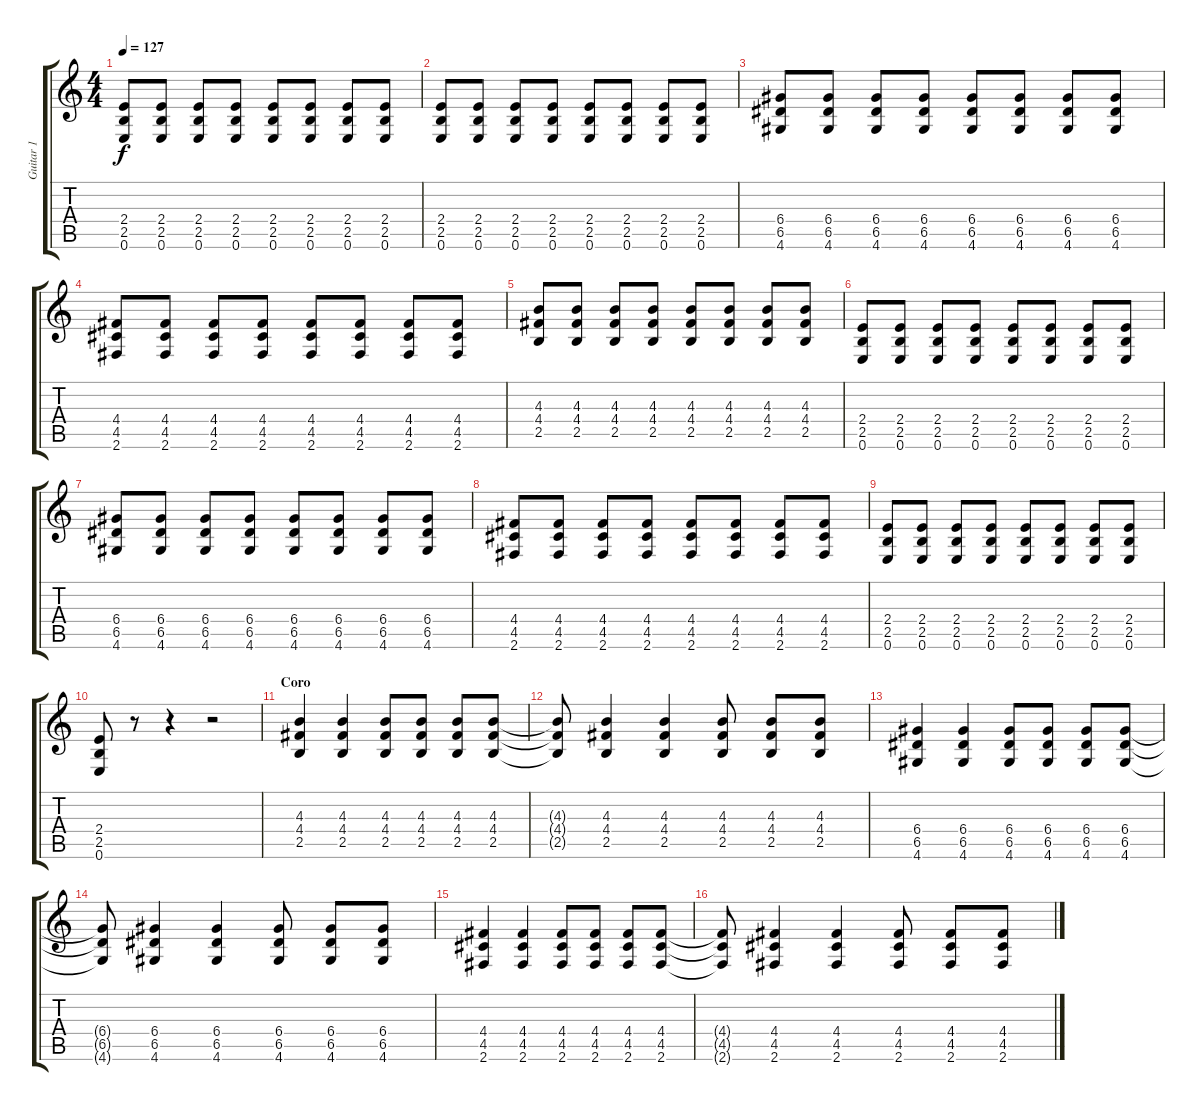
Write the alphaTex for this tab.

\track ("Guitar 1" "Guitar 1") {instrument distortionguitar}
\staff {score tabs}
\tuning (E4 B3 G3 D3 A2 E2) {hide}
\ts (4 4)
\tempo 127
\clef g2
\ks c
(2.4 2.5 0.6).8{dy f} (2.4 2.5 0.6).8 (2.4 2.5 0.6).8 (2.4 2.5 0.6).8 (2.4 2.5 0.6).8 (2.4 2.5 0.6).8 (2.4 2.5 0.6).8 (2.4 2.5 0.6).8 |
(2.4 2.5 0.6).8 (2.4 2.5 0.6).8 (2.4 2.5 0.6).8 (2.4 2.5 0.6).8 (2.4 2.5 0.6).8 (2.4 2.5 0.6).8 (2.4 2.5 0.6).8 (2.4 2.5 0.6).8 |
(6.4 6.5 4.6).8 (6.4 6.5 4.6).8 (6.4 6.5 4.6).8 (6.4 6.5 4.6).8 (6.4 6.5 4.6).8 (6.4 6.5 4.6).8 (6.4 6.5 4.6).8 (6.4 6.5 4.6).8 |
(4.4 4.5 2.6).8 (4.4 4.5 2.6).8 (4.4 4.5 2.6).8 (4.4 4.5 2.6).8 (4.4 4.5 2.6).8 (4.4 4.5 2.6).8 (4.4 4.5 2.6).8 (4.4 4.5 2.6).8 |
(4.3 4.4 2.5).8 (4.3 4.4 2.5).8 (4.3 4.4 2.5).8 (4.3 4.4 2.5).8 (4.3 4.4 2.5).8 (4.3 4.4 2.5).8 (4.3 4.4 2.5).8 (4.3 4.4 2.5).8 |
(2.4 2.5 0.6).8 (2.4 2.5 0.6).8 (2.4 2.5 0.6).8 (2.4 2.5 0.6).8 (2.4 2.5 0.6).8 (2.4 2.5 0.6).8 (2.4 2.5 0.6).8 (2.4 2.5 0.6).8 |
(6.4 6.5 4.6).8 (6.4 6.5 4.6).8 (6.4 6.5 4.6).8 (6.4 6.5 4.6).8 (6.4 6.5 4.6).8 (6.4 6.5 4.6).8 (6.4 6.5 4.6).8 (6.4 6.5 4.6).8 |
(4.4 4.5 2.6).8 (4.4 4.5 2.6).8 (4.4 4.5 2.6).8 (4.4 4.5 2.6).8 (4.4 4.5 2.6).8 (4.4 4.5 2.6).8 (4.4 4.5 2.6).8 (4.4 4.5 2.6).8 |
(2.4 2.5 0.6).8 (2.4 2.5 0.6).8 (2.4 2.5 0.6).8 (2.4 2.5 0.6).8 (2.4 2.5 0.6).8 (2.4 2.5 0.6).8 (2.4 2.5 0.6).8 (2.4 2.5 0.6).8 |
(2.4 2.5 0.6).8 r.8 r.4 r.2 |
\section ("" "Coro")
(4.3 4.4 2.5).4 (4.3 4.4 2.5).4 (4.3 4.4 2.5).8 (4.3 4.4 2.5).8 (4.3 4.4 2.5).8 (4.3 4.4 2.5).8 |
(4.3{t} 4.4{t} 2.5{t}).8 (4.3 4.4 2.5).4 (4.3 4.4 2.5).4 (4.3 4.4 2.5).8 (4.3 4.4 2.5).8 (4.3 4.4 2.5).8 |
(6.4 6.5 4.6).4 (6.4 6.5 4.6).4 (6.4 6.5 4.6).8 (6.4 6.5 4.6).8 (6.4 6.5 4.6).8 (6.4 6.5 4.6).8 |
(6.4{t} 6.5{t} 4.6{t}).8 (6.4 6.5 4.6).4 (6.4 6.5 4.6).4 (6.4 6.5 4.6).8 (6.4 6.5 4.6).8 (6.4 6.5 4.6).8 |
(4.4 4.5 2.6).4 (4.4 4.5 2.6).4 (4.4 4.5 2.6).8 (4.4 4.5 2.6).8 (4.4 4.5 2.6).8 (4.4 4.5 2.6).8 |
(4.4{t} 4.5{t} 2.6{t}).8 (4.4 4.5 2.6).4 (4.4 4.5 2.6).4 (4.4 4.5 2.6).8 (4.4 4.5 2.6).8 (4.4 4.5 2.6).8
